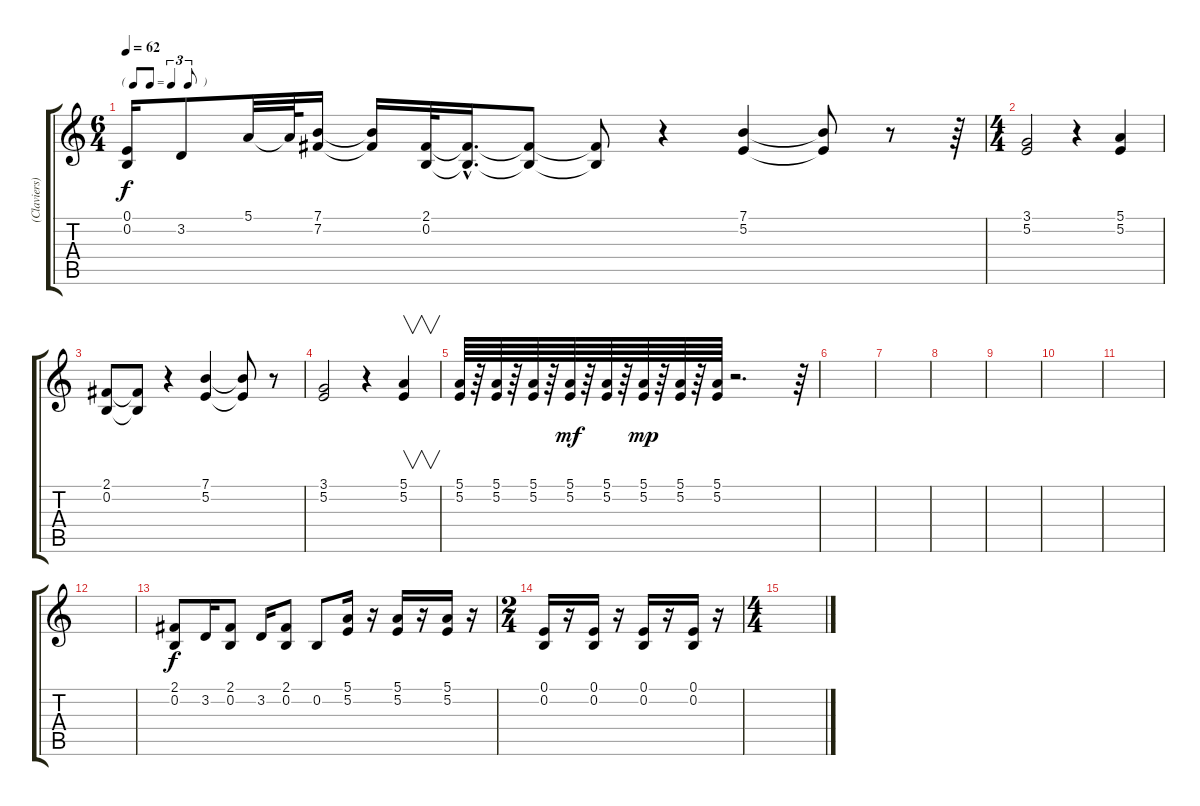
\track ("(Claviers) " "(Claviers)") {instrument vibraphone}
\staff {score tabs}
\tuning (E4 B3 G3 D3 A2 E2) {hide}
\ts (6 4)
\tf triplet8th
\tempo 62
\clef g2
\ks c
(0.1{t} 0.2{t}).16{dy f} 3.2.8{instrument electricpiano1} 5.1.32 5.1{t}.64 (7.1 7.2).16 (7.1{t} 7.2{t}).16 (2.1 0.2).32 (2.1{hac t} 0.2{hac t}).16{d} (2.1{t} 0.2{t}).8 (2.1{t} 0.2{t}).8 r.4 (7.1 5.2).4 (7.1{t} 5.2{t}).8 r.8 r.64 |
\ts (4 4)
(3.1 5.2).2 r.4 (5.1 5.2).4 |
(2.1 0.2).8 (2.1{t} 0.2{t}).8 r.4 (7.1 5.2).4 (7.1{t} 5.2{t}).8 r.8 |
(3.1 5.2).2 r.4 (5.1 5.2).4{v} |
(5.1 5.2).64 r.64 (5.1 5.2).64 r.64 (5.1 5.2).64 r.64 (5.1 5.2).64{dy mf} r.64 (5.1 5.2).64 r.64 (5.1 5.2).64{dy mp} r.64 (5.1 5.2).64 r.64 (5.1 5.2).64 r.2{d} r.64 |
|
|
|
|
|
|
|
(2.1 0.2).8{dy f instrument electricpiano1} 3.2.16 (2.1 0.2).8 3.2.16 (2.1 0.2).8 0.2.8 (5.1 5.2).16 r.16 (5.1 5.2).16 r.16 (5.1 5.2).16 r.16 |
\ts (2 4)
(0.1 0.2).16 r.16 (0.1 0.2).16 r.16 (0.1 0.2).16 r.16 (0.1 0.2).16 r.16 |
\ts (4 4)
